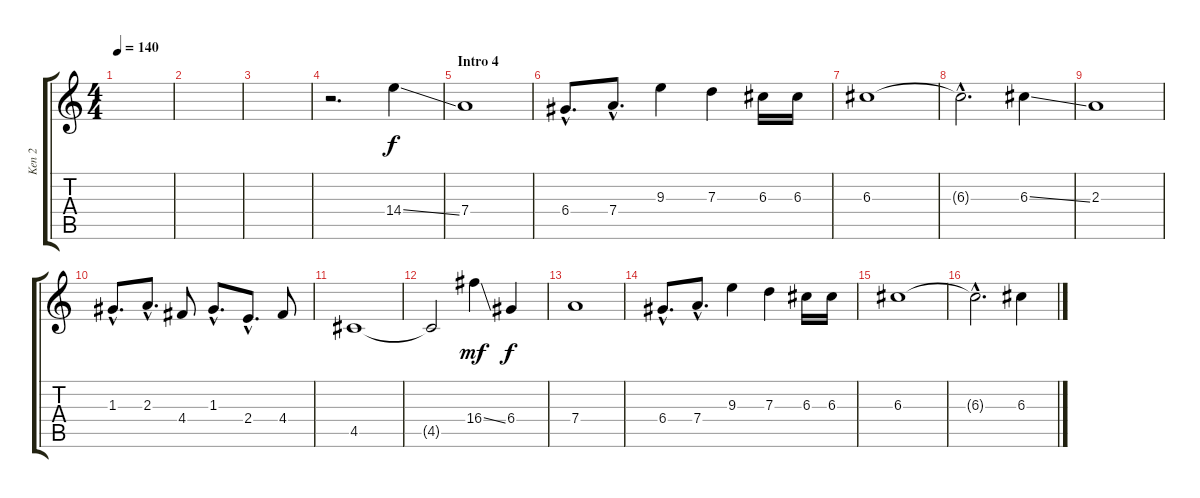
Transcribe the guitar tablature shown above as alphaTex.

\track ("Ken 2" "Ken 2") {instrument distortionguitar}
\staff {score tabs}
\tuning (E4 B3 G3 D3 A2 E2) {hide}
\ts (4 4)
\tempo 140
\clef g2
\ks c
|
|
|
r.2{d} 14.4{ss}.4 |
\section ("" "Intro 4")
7.4.1 |
6.4{hac}.8{d} 7.4{hac}.8{d} 9.3.4 7.3.4 6.3.16 6.3.16 |
6.3.1 |
6.3{hac t}.2{d} 6.3{ss}.4 |
2.3.1 |
1.3{hac}.8{d} 2.3{hac}.8{d} 4.4.8 1.3{hac}.8{d} 2.4{hac}.8{d} 4.4.8 |
4.5.1 |
4.5{t}.2 16.4{ss}.4{dy mf} 6.4.4{dy f} |
7.4.1 |
6.4{hac}.8{d} 7.4{hac}.8{d} 9.3.4 7.3.4 6.3.16 6.3.16 |
6.3.1 |
6.3{hac t}.2{d} 6.3{ss}.4
